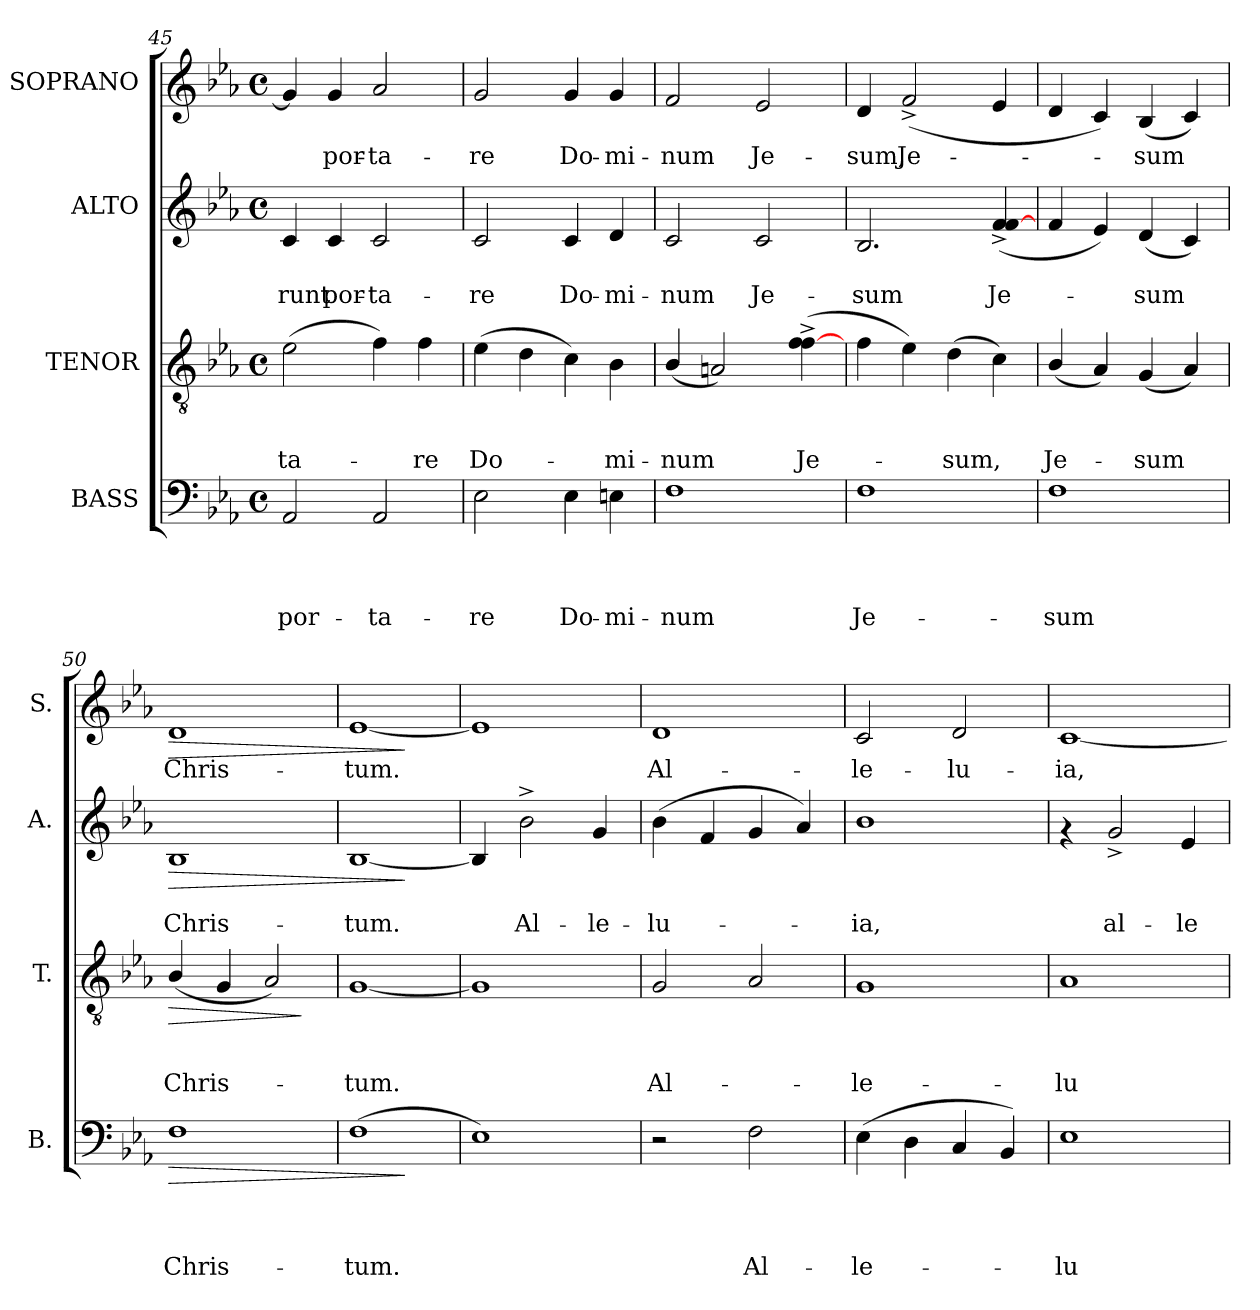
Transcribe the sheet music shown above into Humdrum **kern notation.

**kern	**text	**text	**text	**text	**dynam	**kern	**text	**text	**text	**dynam	**kern	**text	**text	**dynam	**kern	**text	**dynam
*part4	*part4	*part4	*part4	*part4	*part4	*part3	*part3	*part3	*part3	*part3	*part2	*part2	*part2	*part2	*part1	*part1	*part1
*staff4	*staff4	*staff4	*staff4	*staff4	*staff4	*staff3	*staff3	*staff3	*staff3	*staff3	*staff2	*staff2	*staff2	*staff2	*staff1	*staff1	*staff1
*I"BASS	*	*	*	*	*	*I"TENOR	*	*	*	*	*I"ALTO	*	*	*	*I"SOPRANO	*	*
*I'B.	*	*	*	*	*	*I'T.	*	*	*	*	*I'A.	*	*	*	*I'S.	*	*
*clefF4	*	*	*	*	*	*clefGv2	*	*	*	*	*clefG2	*	*	*	*clefG2	*	*
*k[b-e-a-]	*	*	*	*	*	*k[b-e-a-]	*	*	*	*	*k[b-e-a-]	*	*	*	*k[b-e-a-]	*	*
*E-:	*	*	*	*	*	*E-:	*	*	*	*	*E-:	*	*	*	*E-:	*	*
*M4/4	*	*	*	*	*	*M4/4	*	*	*	*	*M4/4	*	*	*	*M4/4	*	*
*met(c)	*	*	*	*	*	*met(c)	*	*	*	*	*met(c)	*	*	*	*met(c)	*	*
=45	=45	=45	=45	=45	=45	=45	=45	=45	=45	=45	=45	=45	=45	=45	=45	=45	=45
!	!	!	!	!LO:LY:b	!	!	!	!	!LO:LY:b	!	!	!	!LO:LY:b	!	!	!	!
2AA-/	.	.	.	por-	.	(>2e-\	.	.	-ta-	.	4c/	.	-runt	.	4g/]	.	.
!	!	!	!	!	!	!	!	!	!	!	!	!	!LO:LY:b	!	!	!LO:LY:b	!
.	.	.	.	.	.	.	.	.	.	.	4c/	.	por-	.	4g/	por-	.
!	!	!	!	!LO:LY:b	!	!	!	!	!	!	!	!	!LO:LY:b	!	!	!LO:LY:b	!
2AA-/	.	.	.	-ta-	.	4f\)	.	.	.	.	2c/	.	-ta-	.	2a-/	-ta-	.
!	!	!	!	!	!	!	!	!	!LO:LY:b	!	!	!	!	!	!	!	!
.	.	.	.	.	.	4f\	.	.	-re	.	.	.	.	.	.	.	.
=46	=46	=46	=46	=46	=46	=46	=46	=46	=46	=46	=46	=46	=46	=46	=46	=46	=46
!	!	!	!	!LO:LY:b	!	!	!	!	!LO:LY:b	!	!	!	!LO:LY:b	!	!	!LO:LY:b	!
2E-\	.	.	.	-re	.	(>4e-\	.	.	Do-	.	2c/	.	-re	.	2g/	-re	.
.	.	.	.	.	.	4d\	.	.	.	.	.	.	.	.	.	.	.
!	!	!	!	!LO:LY:b	!	!	!	!	!	!	!	!	!LO:LY:b	!	!	!LO:LY:b	!
4E-\	.	.	.	Do-	.	4c\)	.	.	.	.	4c/	.	Do-	.	4g/	Do-	.
!	!	!	!	!LO:LY:b	!	!	!	!	!LO:LY:b	!	!	!	!LO:LY:b	!	!	!LO:LY:b	!
4En\	.	.	.	-mi-	.	4B-\	.	.	-mi-	.	4d/	.	-mi-	.	4g/	-mi-	.
=47	=47	=47	=47	=47	=47	=47	=47	=47	=47	=47	=47	=47	=47	=47	=47	=47	=47
!	!	!	!	!LO:LY:b	!	!	!	!	!LO:LY:b	!	!	!	!LO:LY:b	!	!	!LO:LY:b	!
1F	.	.	.	-num	.	(<4B-/	.	.	-num	.	2c/	.	-num	.	2f/	-num	.
.	.	.	.	.	.	2An/)	.	.	.	.	.	.	.	.	.	.	.
!	!	!	!	!	!	!	!	!	!	!	!	!	!LO:LY:b	!	!	!LO:LY:b	!
.	.	.	.	.	.	.	.	.	.	.	2c/	.	Je-	.	2e-/	Je-	.
!	!	!	!	!	!	!	!	!	!LO:LY:b	!	!	!	!	!	!	!	!
.	.	.	.	.	.	(>4f\^> [>4f\^>	.	.	Je-	.	.	.	.	.	.	.	.
=48	=48	=48	=48	=48	=48	=48	=48	=48	=48	=48	=48	=48	=48	=48	=48	=48	=48
!	!	!	!	!LO:LY:b	!	!	!	!	!	!	!	!	!LO:LY:b	!	!	!LO:LY:b	!
1F	.	.	.	Je-	.	4f\	.	.	.	.	2.B-/	.	-sum	.	4d/	-sum,	.
!	!	!	!	!	!	!	!	!	!	!	!	!	!	!	!	!LO:LY:b	!
.	.	.	.	.	.	4e-\)	.	.	.	.	.	.	.	.	(>2f^</	Je-	.
!	!	!	!	!	!	!	!	!	!LO:LY:b	!	!	!	!	!	!	!	!
.	.	.	.	.	.	(>4d\	.	.	-sum,	.	.	.	.	.	.	.	.
!	!	!	!	!	!	!	!	!	!	!	!	!	!LO:LY:b	!	!	!	!
.	.	.	.	.	.	4c\)	.	.	.	.	(>4f/^< [<4f/^<	.	Je-	.	4e-/	.	.
=49	=49	=49	=49	=49	=49	=49	=49	=49	=49	=49	=49	=49	=49	=49	=49	=49	=49
!	!	!	!	!LO:LY:b	!	!	!	!	!LO:LY:b	!	!	!	!	!	!	!	!
1F	.	.	.	-sum	.	(<4B-/	.	.	Je-	.	4f/	.	.	.	4d/	.	.
.	.	.	.	.	.	4A-/)	.	.	.	.	4e-/)	.	.	.	4c/)	.	.
!	!	!	!	!	!	!	!	!	!LO:LY:b	!	!	!	!LO:LY:b	!	!	!LO:LY:b	!
.	.	.	.	.	.	(<4G/	.	.	-sum	.	(<4d/	.	-sum	.	(<4B-/	-sum	.
.	.	.	.	.	.	4A-/)	.	.	.	.	4c/)	.	.	.	4c/)	.	.
!!LO:LB:g=z
=50	=50	=50	=50	=50	=50	=50	=50	=50	=50	=50	=50	=50	=50	=50	=50	=50	=50
!	!	!	!	!LO:LY:b	!LO:HP:b	!	!	!	!LO:LY:b	!LO:HP:b	!	!	!LO:LY:b	!LO:HP:b	!	!LO:LY:b	!LO:HP:b
1F	.	.	.	Chris-	>	(>4B-/	.	.	Chris-	>	1B-	.	Chris-	>	1d	Chris-	>
.	.	.	.	.	.	4G/	.	.	.	.	.	.	.	.	.	.	.
.	.	.	.	.	.	2A-/)	.	.	.	.	.	.	.	.	.	.	.
.	.	.	.	.	.	.	.	.	.	]	.	.	.	.	.	.	.
=51	=51	=51	=51	=51	=51	=51	=51	=51	=51	=51	=51	=51	=51	=51	=51	=51	=51
!	!	!	!	!LO:LY:b	!	!	!	!	!LO:LY:b	!	!	!	!LO:LY:b	!	!	!LO:LY:b	!
(>1F	.	.	.	-tum.	.	[<1G	.	.	-tum.	.	[<1B-	.	-tum.	.	[<1e-	-tum.	.
.	.	.	.	.	]	.	.	.	.	.	.	.	.	]	.	.	]
=52	=52	=52	=52	=52	=52	=52	=52	=52	=52	=52	=52	=52	=52	=52	=52	=52	=52
1E-)	.	.	.	.	.	1G]	.	.	.	.	4B-/]	.	.	.	1e-]	.	.
!	!	!	!	!	!	!	!	!	!	!	!	!	!LO:LY:b	!	!	!	!
.	.	.	.	.	.	.	.	.	.	.	2b-^>\	.	Al-	.	.	.	.
!	!	!	!	!	!	!	!	!	!	!	!	!	!LO:LY:b	!	!	!	!
.	.	.	.	.	.	.	.	.	.	.	4g/	.	-le-	.	.	.	.
=53	=53	=53	=53	=53	=53	=53	=53	=53	=53	=53	=53	=53	=53	=53	=53	=53	=53
!	!	!	!	!	!	!	!	!	!LO:LY:b	!	!	!	!LO:LY:b	!	!	!LO:LY:b	!
2r	.	.	.	.	.	2G/	.	.	Al-	.	(<4b-\	.	-lu-	.	1d	Al-	.
.	.	.	.	.	.	.	.	.	.	.	4f/	.	.	.	.	.	.
!	!	!	!	!LO:LY:b	!	!	!	!	!	!	!	!	!	!	!	!	!
2F\	.	.	.	Al-	.	2A-/	.	.	.	.	4g/	.	.	.	.	.	.
.	.	.	.	.	.	.	.	.	.	.	4a-/)	.	.	.	.	.	.
=54	=54	=54	=54	=54	=54	=54	=54	=54	=54	=54	=54	=54	=54	=54	=54	=54	=54
!	!	!	!	!LO:LY:b	!	!	!	!	!LO:LY:b	!	!	!	!LO:LY:b	!	!	!LO:LY:b	!
(>4E-\	.	.	.	-le-	.	1G	.	.	-le-	.	1b-	.	-ia,	.	2c/	-le-	.
4D\	.	.	.	.	.	.	.	.	.	.	.	.	.	.	.	.	.
!	!	!	!	!	!	!	!	!	!	!	!	!	!	!	!	!LO:LY:b	!
4C/	.	.	.	.	.	.	.	.	.	.	.	.	.	.	2d/	-lu-	.
4BB-/)	.	.	.	.	.	.	.	.	.	.	.	.	.	.	.	.	.
=55	=55	=55	=55	=55	=55	=55	=55	=55	=55	=55	=55	=55	=55	=55	=55	=55	=55
!	!	!	!	!LO:LY:b	!	!	!	!	!LO:LY:b	!	!	!	!	!	!	!LO:LY:b	!
1E-	.	.	.	-lu-	.	1A-	.	.	-lu-	.	4rf	.	.	.	[<1c	-ia,	.
!	!	!	!	!	!	!	!	!	!	!	!	!	!LO:LY:b	!	!	!	!
.	.	.	.	.	.	.	.	.	.	.	2g^</	.	al-	.	.	.	.
!	!	!	!	!	!	!	!	!	!	!	!	!	!LO:LY:b	!	!	!	!
.	.	.	.	.	.	.	.	.	.	.	4e-/	.	-le-	.	.	.	.
=	=	=	=	=	=	=	=	=	=	=	=	=	=	=	=	=	=
*-	*-	*-	*-	*-	*-	*-	*-	*-	*-	*-	*-	*-	*-	*-	*-	*-	*-
